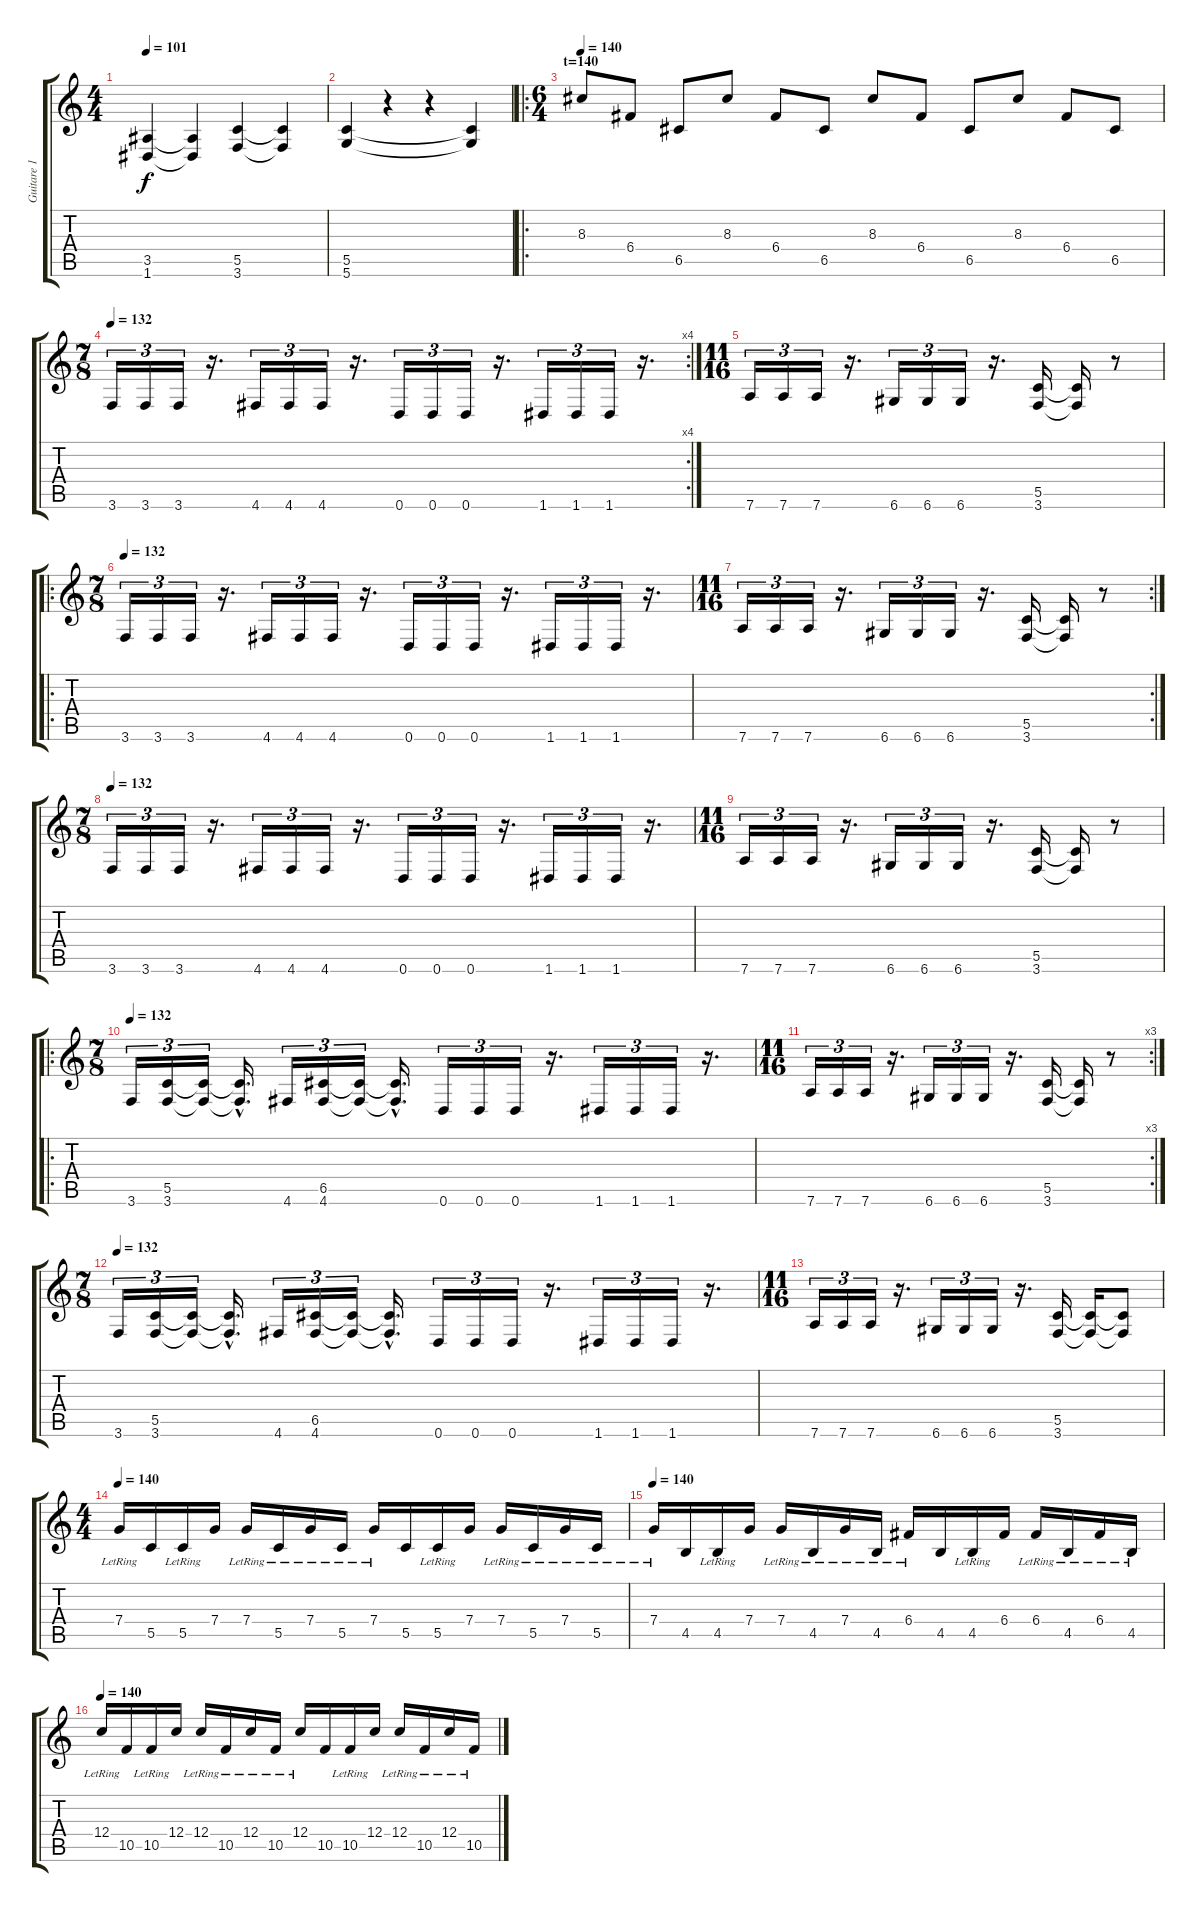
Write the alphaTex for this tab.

\track ("Guitare 1" "Guitare 1") {instrument distortionguitar}
\staff {score tabs}
\tuning (D4 A3 F3 C3 G2 D2) {hide}
\ts (4 4)
\tempo 101
\clef g2
\ks c
(3.5 1.6).4{dy f} (3.5{t} 1.6{t}).4 (5.5 3.6).4 (5.5{t} 3.6{t}).4 |
(5.5 5.6).4 r.4 r.4 (5.5{t} 5.6{t}).4 |
\ro
\ts (6 4)
\section ("" "t=140")
\tempo 140
8.3.8 6.4.8 6.5.8 8.3.8 6.4.8 6.5.8 8.3.8 6.4.8 6.5.8 8.3.8 6.4.8 6.5.8 |
\rc 4
\ts (7 8)
\tempo 132
3.6.16{tu (3 2)} 3.6.16{tu (3 2)} 3.6.16{tu (3 2)} r.16{d} 4.6.16{tu (3 2)} 4.6.16{tu (3 2)} 4.6.16{tu (3 2)} r.16{d} 0.6.16{tu (3 2)} 0.6.16{tu (3 2)} 0.6.16{tu (3 2)} r.16{d} 1.6.16{tu (3 2)} 1.6.16{tu (3 2)} 1.6.16{tu (3 2)} r.16{d} |
\ts (11 16)
7.6.16{tu (3 2)} 7.6.16{tu (3 2)} 7.6.16{tu (3 2)} r.16{d} 6.6.16{tu (3 2)} 6.6.16{tu (3 2)} 6.6.16{tu (3 2)} r.16{d} (5.5 3.6).16 (5.5{t} 3.6{t}).16 r.8 |
\ro
\ts (7 8)
\tempo 132
3.6.16{tu (3 2)} 3.6.16{tu (3 2)} 3.6.16{tu (3 2)} r.16{d} 4.6.16{tu (3 2)} 4.6.16{tu (3 2)} 4.6.16{tu (3 2)} r.16{d} 0.6.16{tu (3 2)} 0.6.16{tu (3 2)} 0.6.16{tu (3 2)} r.16{d} 1.6.16{tu (3 2)} 1.6.16{tu (3 2)} 1.6.16{tu (3 2)} r.16{d} |
\rc 2
\ts (11 16)
7.6.16{tu (3 2)} 7.6.16{tu (3 2)} 7.6.16{tu (3 2)} r.16{d} 6.6.16{tu (3 2)} 6.6.16{tu (3 2)} 6.6.16{tu (3 2)} r.16{d} (5.5 3.6).16 (5.5{t} 3.6{t}).16 r.8 |
\ts (7 8)
\tempo 132
3.6.16{tu (3 2)} 3.6.16{tu (3 2)} 3.6.16{tu (3 2)} r.16{d} 4.6.16{tu (3 2)} 4.6.16{tu (3 2)} 4.6.16{tu (3 2)} r.16{d} 0.6.16{tu (3 2)} 0.6.16{tu (3 2)} 0.6.16{tu (3 2)} r.16{d} 1.6.16{tu (3 2)} 1.6.16{tu (3 2)} 1.6.16{tu (3 2)} r.16{d} |
\ts (11 16)
7.6.16{tu (3 2)} 7.6.16{tu (3 2)} 7.6.16{tu (3 2)} r.16{d} 6.6.16{tu (3 2)} 6.6.16{tu (3 2)} 6.6.16{tu (3 2)} r.16{d} (5.5 3.6).16 (5.5{t} 3.6{t}).16 r.8 |
\ro
\ts (7 8)
\tempo 132
3.6.16{tu (3 2)} (5.5 3.6).16{tu (3 2)} (5.5{t} 3.6{t}).16{tu (3 2)} (5.5{hac t} 3.6{hac t}).16{d} 4.6.16{tu (3 2)} (6.5 4.6).16{tu (3 2)} (6.5{t} 4.6{t}).16{tu (3 2)} (6.5{hac t} 4.6{hac t}).16{d} 0.6.16{tu (3 2)} 0.6.16{tu (3 2)} 0.6.16{tu (3 2)} r.16{d} 1.6.16{tu (3 2)} 1.6.16{tu (3 2)} 1.6.16{tu (3 2)} r.16{d} |
\rc 3
\ts (11 16)
7.6.16{tu (3 2)} 7.6.16{tu (3 2)} 7.6.16{tu (3 2)} r.16{d} 6.6.16{tu (3 2)} 6.6.16{tu (3 2)} 6.6.16{tu (3 2)} r.16{d} (5.5 3.6).16 (5.5{t} 3.6{t}).16 r.8 |
\ts (7 8)
\tempo 132
3.6.16{tu (3 2)} (5.5 3.6).16{tu (3 2)} (5.5{t} 3.6{t}).16{tu (3 2)} (5.5{hac t} 3.6{hac t}).16{d} 4.6.16{tu (3 2)} (6.5 4.6).16{tu (3 2)} (6.5{t} 4.6{t}).16{tu (3 2)} (6.5{hac t} 4.6{hac t}).16{d} 0.6.16{tu (3 2)} 0.6.16{tu (3 2)} 0.6.16{tu (3 2)} r.16{d} 1.6.16{tu (3 2)} 1.6.16{tu (3 2)} 1.6.16{tu (3 2)} r.16{d} |
\ts (11 16)
7.6.16{tu (3 2)} 7.6.16{tu (3 2)} 7.6.16{tu (3 2)} r.16{d} 6.6.16{tu (3 2)} 6.6.16{tu (3 2)} 6.6.16{tu (3 2)} r.16{d} (5.5 3.6).16 (5.5{t} 3.6{t}).16 (5.5{t} 3.6{t}).8 |
\ts (4 4)
\tempo 140
7.4{lr}.16 5.5.16 5.5{lr}.16 7.4.16 7.4{lr}.16 5.5{lr}.16 7.4{lr}.16 5.5{lr}.16 7.4{lr}.16 5.5.16 5.5{lr}.16 7.4.16 7.4{lr}.16 5.5{lr}.16 7.4{lr}.16 5.5{lr}.16 |
\tempo 140
7.4{lr}.16 4.5.16 4.5{lr}.16 7.4.16 7.4{lr}.16 4.5{lr}.16 7.4{lr}.16 4.5{lr}.16 6.4{lr}.16 4.5.16 4.5{lr}.16 6.4.16 6.4{lr}.16 4.5{lr}.16 6.4{lr}.16 4.5{lr}.16 |
\tempo 140
12.4{lr}.16 10.5.16 10.5{lr}.16 12.4.16 12.4{lr}.16 10.5{lr}.16 12.4{lr}.16 10.5{lr}.16 12.4{lr}.16 10.5.16 10.5{lr}.16 12.4.16 12.4{lr}.16 10.5{lr}.16 12.4{lr}.16 10.5{lr}.16
